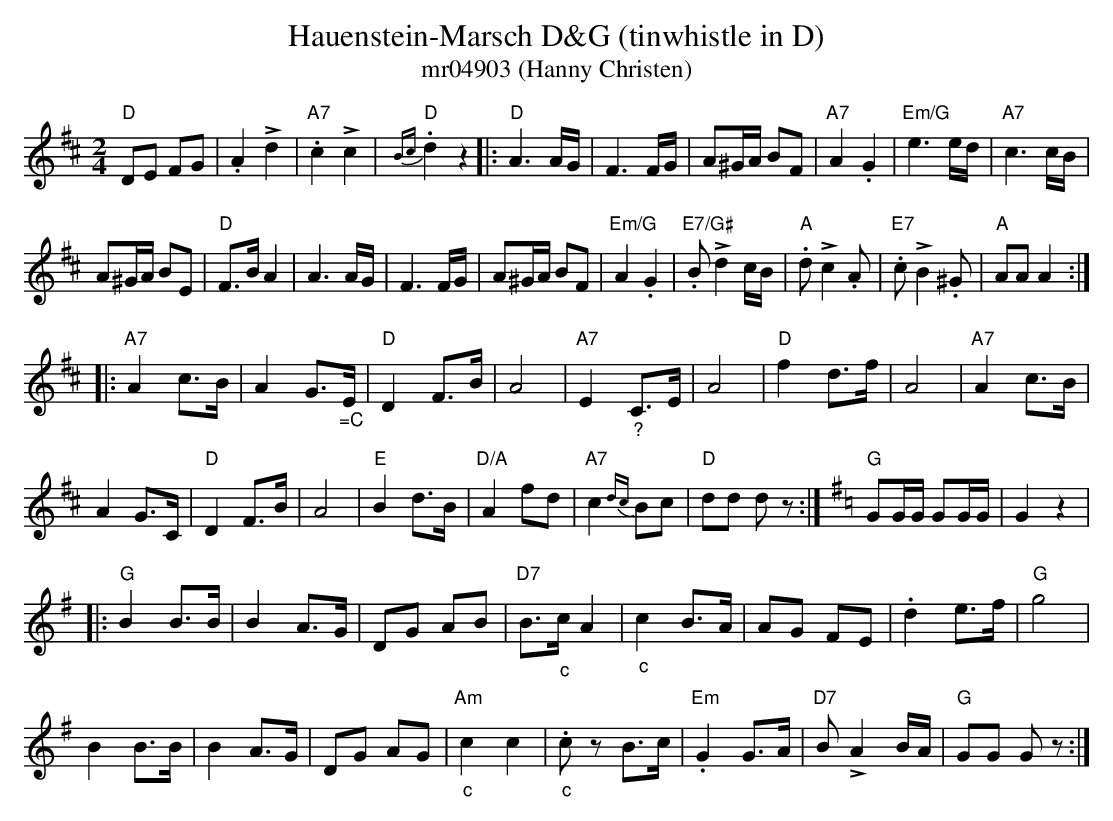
X:1
T:Hauenstein-Marsch D&G (tinwhistle in D)
T:mr04903 (Hanny Christen)
M:2/4
L:1/8
K:D %%MIDI gchordon
"D"DE FG | .A2!>!d2 | "A7".c2!>!c2 | "D"{Bc}.d2 z2 |: "D"A3A/2G/2 | F3F/2G/2 | A^G/2A/2 BF | "A7"A2.G2 | "Em/G"e3e/2d/2 | "A7"c3c/2B/2 |
A^G/2A/2 BE | "D"F>BA2 | A3A/2G/2 | F3F/2G/2 | A^G/2A/2 BF | "Em/G"A2.G2 | "E7/G#".B!>!d2c/2B/2 | "A".d!>!c2.A | "E7".c!>!B2.^G | "A"AAA2 ::
"A7"A2c>B | A2 G>"_=C"E | "D"D2F>B | A4 | "A7"E2"_?"C>E | A4 | "D"f2d>f | A4 | "A7"A2c>B |
A2G>C | "D"D2F>B | A4 | "E"B2d>B | "D/A"A2fd | "A7"c2 {dc}Bc | "D"dd dz :| [K:Gmaj] "G"GG/2G/2 GG/2G/2 | G2z2 |
|: "G"B2B>B | B2A>G | DG AB | "D7"B>"_c"cA2 | "_c"c2B>A | AG FE | .d2e>f | "G"g4 |
B2B>B | B2A>G | DG AG | "Am""_c"c2c2 | "_c".cz B>c | "Em".G2G>A | "D7"B!>!A2B/2A/2 | "G"GG Gz :|
